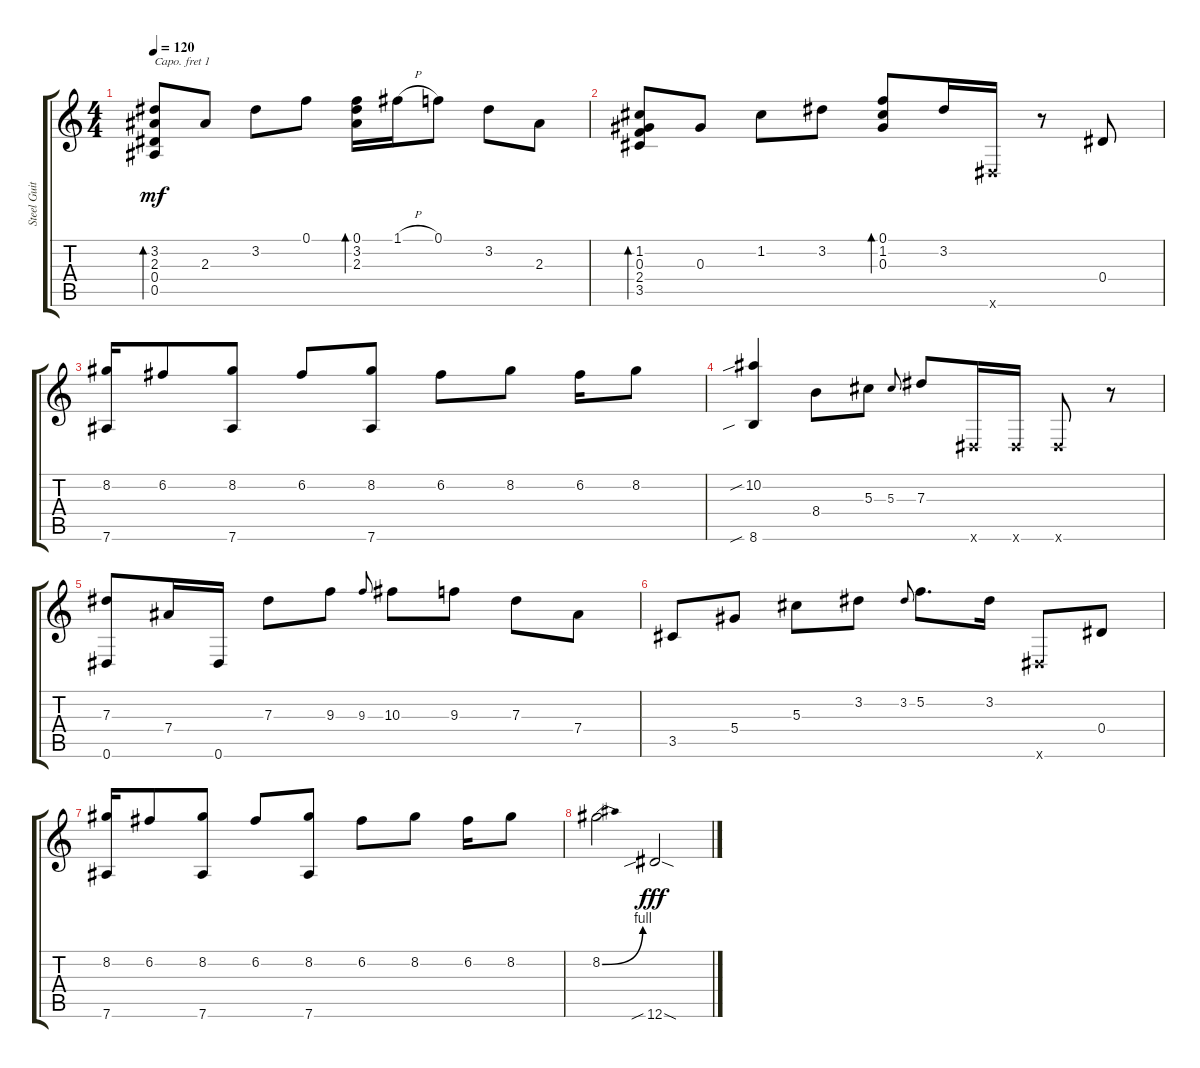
\track ("Steel Guitar" "Steel Guit") {instrument acousticguitarsteel}
\staff {score tabs}
\capo 1
\tuning (E4 B3 G3 D3 A2 D2) {hide}
\ts (4 4)
\tempo 120
\clef g2
\ks c
(3.2 2.3 0.4 0.5).8{bd 60 dy mf} 2.3.8 3.2.8 0.1.8 (0.1 3.2 2.3).16{bd 60} 1.1{h}.16 0.1.8 3.2.8 2.3.8 |
(1.2 0.3 2.4 3.5).8{bd 60} 0.3.8 1.2.8 3.2.8 (0.1 1.2 0.3).8{bd 30} 3.2.16 0.6{x}.16 r.8 0.4.8 |
(8.2 7.6).16 6.2.8 (8.2 7.6).8 6.2.8 (8.2 7.6).8 6.2.8 8.2.8 6.2.16 8.2.8 |
(10.2{sib} 8.6{sib}).4 8.4.8 5.3.8 5.3.8{gr onbeat} 7.3.8 0.6{x}.16 0.6{x}.16 0.6{x}.8 r.8 |
(7.3 0.6).8 7.4.16 0.6.16 7.3.8 9.3.8 9.3.8{gr onbeat} 10.3.8 9.3.8 7.3.8 7.4.8 |
3.5.8 5.4.8 5.3.8 3.2.8 3.2.8{gr onbeat} 5.2.8{d} 3.2.16 0.6{x}.8 0.4.8 |
(8.2 7.6).16 6.2.8 (8.2 7.6).8 6.2.8 (8.2 7.6).8 6.2.8 8.2.8 6.2.16 8.2.8 |
8.2{be (bend 0 0 60 4)}.2 12.6{sib sod}.2{dy fff}
